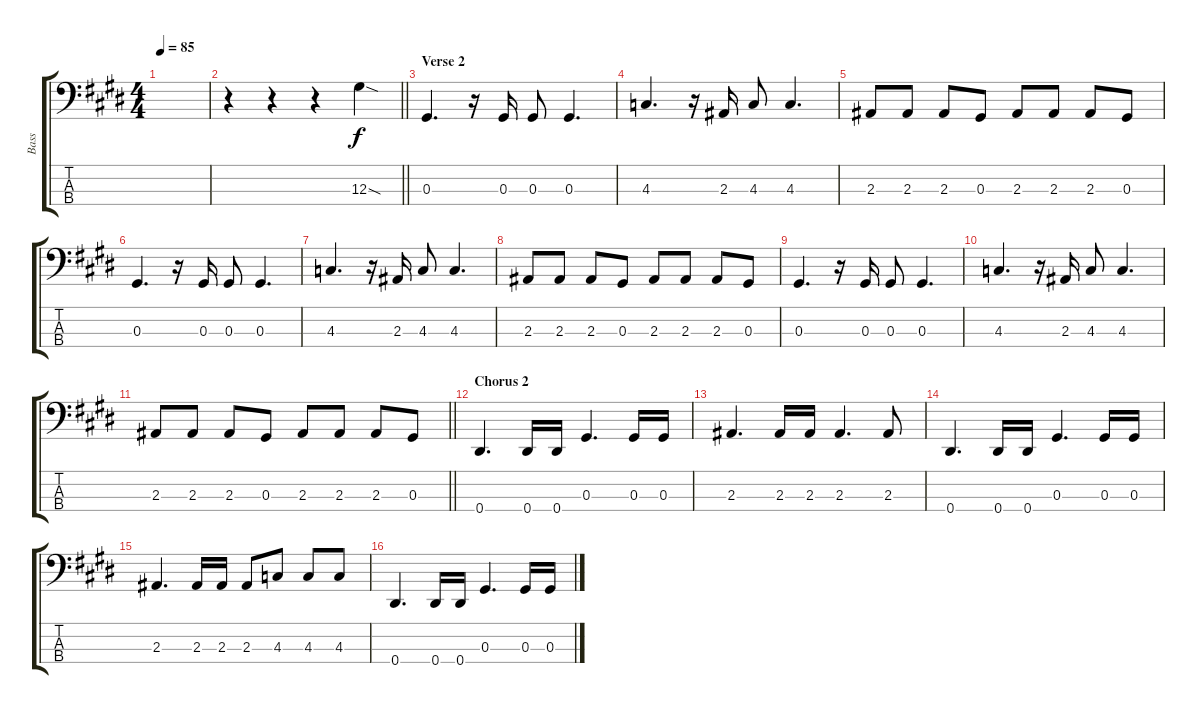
\track ("Bass" "Bass") {instrument electricbassfinger}
\staff {score tabs}
\tuning (Gb2 Db2 Ab1 Eb1) {hide}
\ts (4 4)
\tempo 85
\clef f4
\ks e
|
\barLineRight lightlight
r.4 r.4 r.4 12.3{sod}.4 |
\section ("" "Verse 2")
0.3.4{d} r.16 0.3.16 0.3.8 0.3.4{d} |
4.3.4{d} r.16 2.3.16 4.3.8 4.3.4{d} |
2.3.8 2.3.8 2.3.8 0.3.8 2.3.8 2.3.8 2.3.8 0.3.8 |
0.3.4{d} r.16 0.3.16 0.3.8 0.3.4{d} |
4.3.4{d} r.16 2.3.16 4.3.8 4.3.4{d} |
2.3.8 2.3.8 2.3.8 0.3.8 2.3.8 2.3.8 2.3.8 0.3.8 |
0.3.4{d} r.16 0.3.16 0.3.8 0.3.4{d} |
4.3.4{d} r.16 2.3.16 4.3.8 4.3.4{d} |
\barLineRight lightlight
2.3.8 2.3.8 2.3.8 0.3.8 2.3.8 2.3.8 2.3.8 0.3.8 |
\section ("" "Chorus 2")
0.4.4{d} 0.4.16 0.4.16 0.3.4{d} 0.3.16 0.3.16 |
2.3.4{d} 2.3.16 2.3.16 2.3.4{d} 2.3.8 |
0.4.4{d} 0.4.16 0.4.16 0.3.4{d} 0.3.16 0.3.16 |
2.3.4{d} 2.3.16 2.3.16 2.3.8 4.3.8 4.3.8 4.3.8 |
0.4.4{d} 0.4.16 0.4.16 0.3.4{d} 0.3.16 0.3.16
